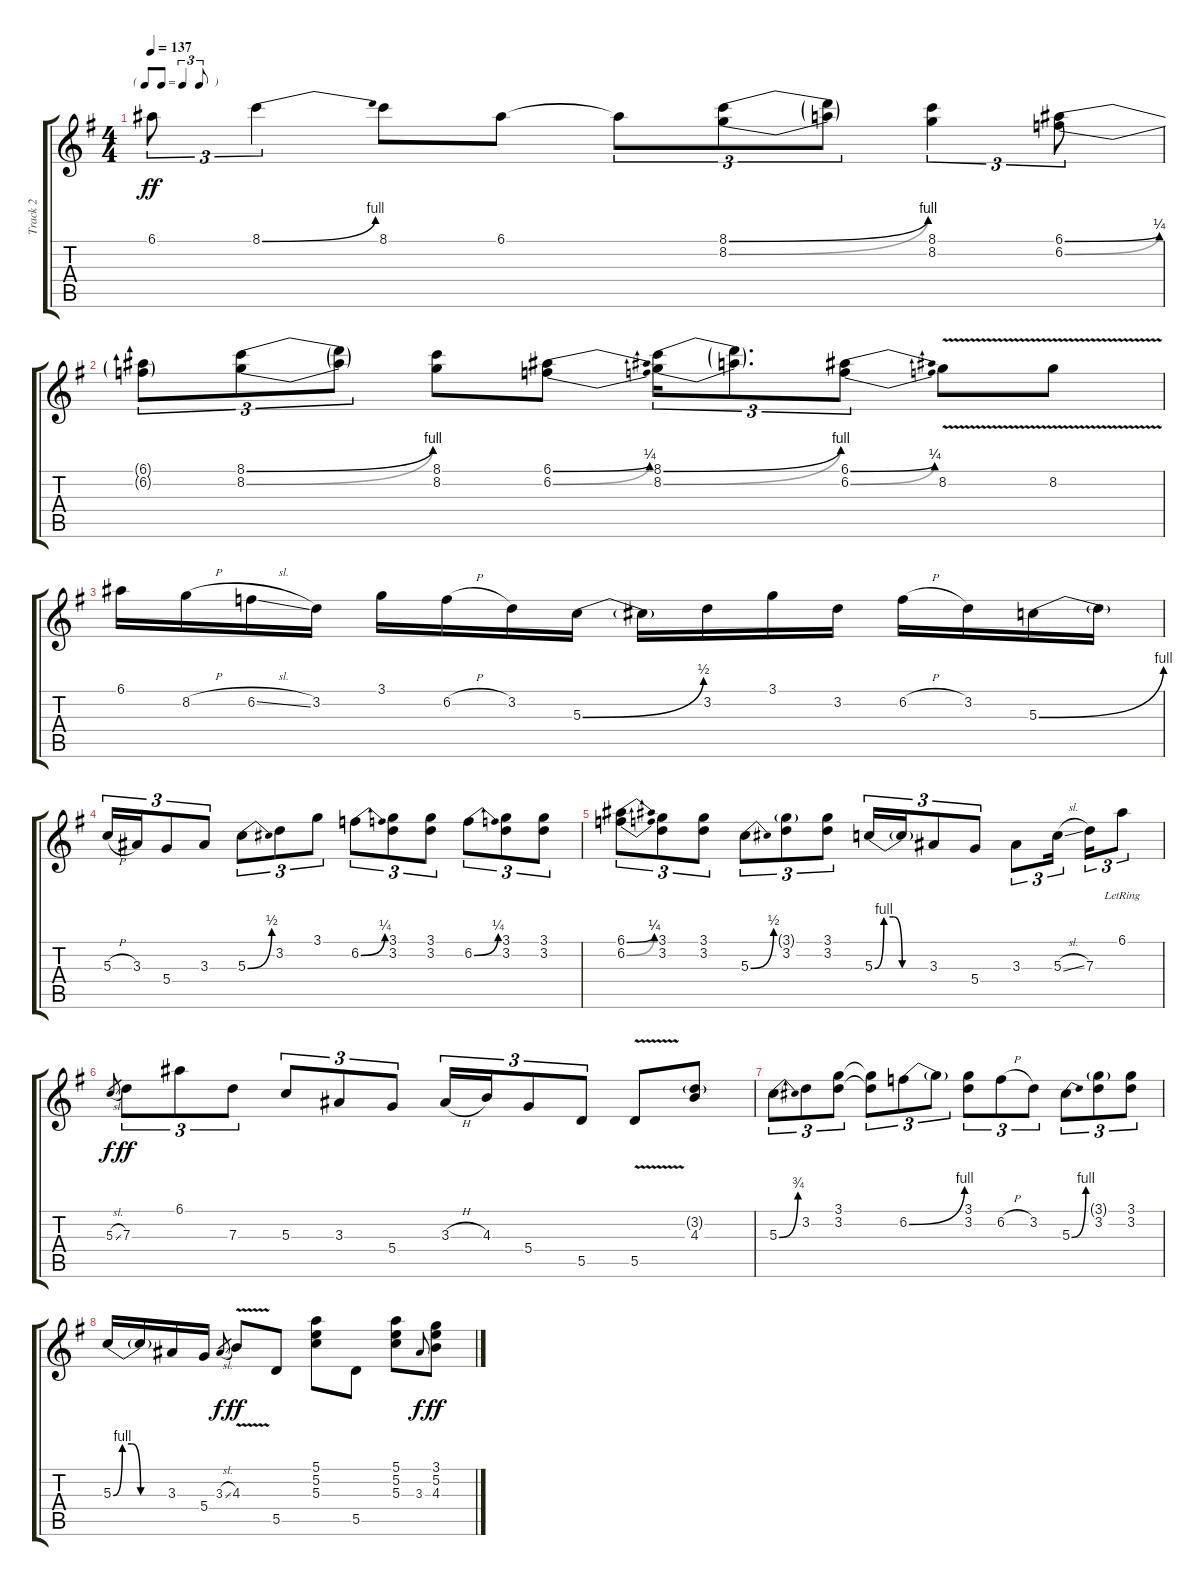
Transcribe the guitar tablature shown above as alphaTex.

\track ("Track 2" "Track 2") {instrument electricguitarjazz}
\staff {score tabs}
\tuning (E4 B3 G3 D3 A2 E2) {hide}
\ts (4 4)
\tf triplet8th
\tempo 137
\clef g2
\ks g
6.1.8{tu (3 2) dy ff} 8.1{be (bend 0 0 60 4)}.4{tu (3 2)} 8.1.8 6.1.8 6.1{t}.8{tu (3 2)} (8.1{be (bend 0 0 60 4)} 8.2{be (bend 0 0 60 4)}).8{tu (3 2)} (8.1{t} 8.2{t}).8{tu (3 2)} (8.1 8.2).4{tu (3 2)} (6.1{be (bend 0 0 60 1)} 6.2{be (bend 0 0 60 1)}).8{tu (3 2)} |
(6.1{t} 6.2{t}).8{tu (3 2)} (8.1{be (bend 0 0 60 4)} 8.2{be (bend 0 0 60 4)}).8{tu (3 2)} (8.1{t} 8.2{t}).8{tu (3 2)} (8.1 8.2).8 (6.1{be (bend 0 0 60 1)} 6.2{be (bend 0 0 60 1)}).8 (8.1{be (bend 0 0 60 4)} 8.2{be (bend 0 0 60 4)}).16{tu (3 2)} (8.1{t} 8.2{t}).8{d tu (3 2)} (6.1{be (bend 0 0 60 1)} 6.2{be (bend 0 0 60 1)}).8{tu (3 2)} 8.2{v}.8 8.2{v}.8 |
6.1.16 8.2{h}.16 6.2{sl}.16 3.2.16 3.1.16 6.2{h}.16 3.2.16 5.3{be (bend 0 0 60 2)}.16 5.3{t}.16 3.2.16 3.1.16 3.2.16 6.2{h}.16 3.2.16 5.3{be (bend 0 0 60 4)}.16 5.3{t}.16 |
5.3{h}.16{tu (3 2)} 3.3.16{tu (3 2)} 5.4.8{tu (3 2)} 3.3.8{tu (3 2)} 5.3{be (bend 0 0 60 2)}.8{tu (3 2)} 3.2.8{tu (3 2)} 3.1.8{tu (3 2)} 6.2{be (bend 0 0 60 1)}.8{tu (3 2)} (3.1 3.2).8{tu (3 2)} (3.1 3.2).8{tu (3 2)} 6.2{be (bend 0 0 60 1)}.8{tu (3 2)} (3.1 3.2).8{tu (3 2)} (3.1 3.2).8{tu (3 2)} |
(6.1{be (bend 0 0 60 1)} 6.2{be (bend 0 0 60 1)}).8{tu (3 2)} (3.1 3.2).8{tu (3 2)} (3.1 3.2).8{tu (3 2)} 5.3{be (bend 0 0 60 2)}.8{tu (3 2)} (3.1{g} 3.2).8{tu (3 2)} (3.1 3.2).8{tu (3 2)} 5.3{be (custom 0 0 10 4 20 4 30 0 60 0)}.16{tu (3 2)} 5.3{t}.16{tu (3 2)} 3.3.8{tu (3 2)} 5.4.8{tu (3 2)} 3.3.8{tu (3 2)} 5.3{sl}.16{tu (3 2) beam splitsecondary} 7.3.16{tu (3 2)} 6.1{lr}.8{tu (3 2)} |
5.3{sl}.8{gr dy f} 7.3.8{tu (3 2) dy ff} 6.1.8{tu (3 2)} 7.3.8{tu (3 2)} 5.3.8{tu (3 2)} 3.3.8{tu (3 2)} 5.4.8{tu (3 2)} 3.3{h}.16{tu (3 2)} 4.3.16{tu (3 2)} 5.4.8{tu (3 2)} 5.5.8{tu (3 2)} 5.5{v}.8 (3.2{g} 4.3).8 |
5.3{be (bend 0 0 60 3)}.8{tu (3 2)} 3.2.8{tu (3 2)} (3.1 3.2).8{tu (3 2)} (3.1{t} 3.2{t}).8{tu (3 2)} 6.2{be (bend 0 0 60 4)}.8{tu (3 2)} 6.2{t}.8{tu (3 2)} (3.1 3.2).8{tu (3 2)} 6.2{h}.8{tu (3 2)} 3.2.8{tu (3 2)} 5.3{be (bend 0 0 60 4)}.8{tu (3 2)} (3.1{g} 3.2).8{tu (3 2)} (3.1 3.2).8{tu (3 2)} |
5.3{be (custom 0 0 10 4 20 4 30 0 60 0)}.16 5.3{t}.16 3.3.16 5.4.16 3.3{sl}.8{gr dy f} 4.3{v}.8{dy ff} 5.5.8 (5.1 5.2 5.3).8 5.5.8 (5.1 5.2 5.3).8 3.3.8{gr onbeat dy f} (3.1 5.2 4.3).8{dy ff}
